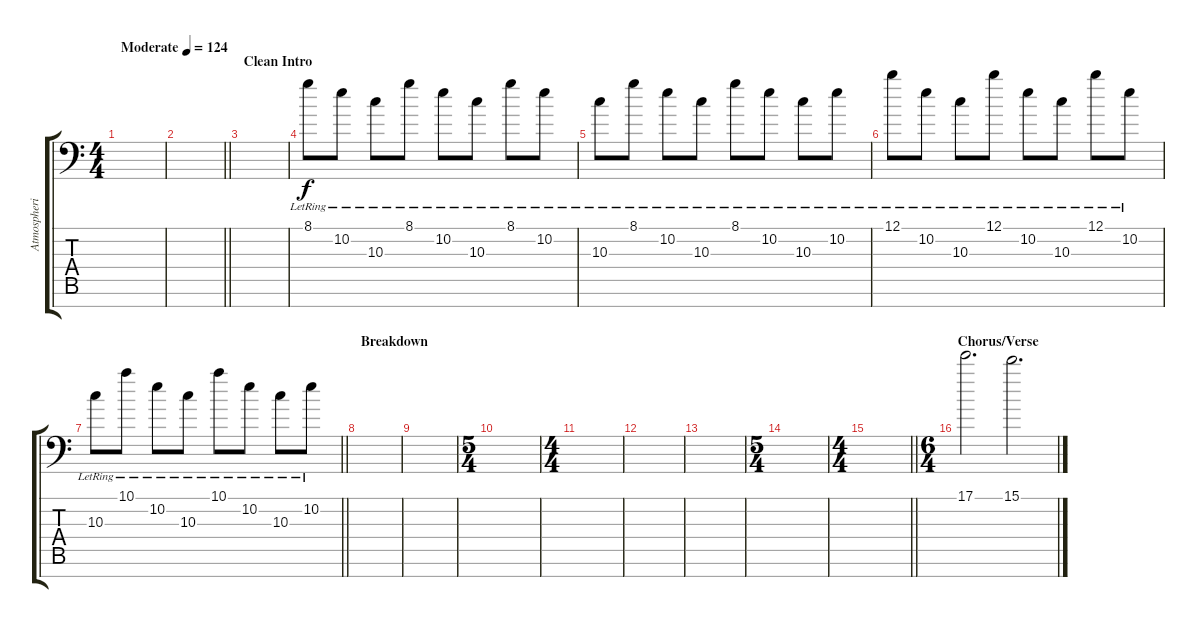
\track ("Atmospherics 2" "Atmospheri") {instrument distortionguitar}
\staff {score tabs}
\tuning (B3 Gb3 D3 A2 E2 A1 E1) {hide}
\ts (4 4)
\tempo (124 "Moderate")
\clef f4
\ks c
|
\barLineRight lightlight
|
\section ("" "Clean Intro")
|
8.1{lr}.8{instrument electricguitarjazz} 10.2{lr}.8 10.3{lr}.8 8.1{lr}.8 10.2{lr}.8 10.3{lr}.8 8.1{lr}.8 10.2{lr}.8 |
10.3{lr}.8 8.1{lr}.8 10.2{lr}.8 10.3{lr}.8 8.1{lr}.8 10.2{lr}.8 10.3{lr}.8 10.2{lr}.8 |
12.1{lr}.8 10.2{lr}.8 10.3{lr}.8 12.1{lr}.8 10.2{lr}.8 10.3{lr}.8 12.1{lr}.8 10.2{lr}.8 |
\barLineRight lightlight
10.3{lr}.8 10.1{lr}.8 10.2{lr}.8 10.3{lr}.8 10.1{lr}.8 10.2{lr}.8 10.3{lr}.8 10.2{lr}.8 |
\section ("" "Breakdown")
|
|
\ts (5 4)
|
\ts (4 4)
|
|
|
\ts (5 4)
|
\ts (4 4)
\barLineRight lightlight
|
\ts (6 4)
\section ("" "Chorus/Verse")
17.1.2{d instrument electricbassfinger} 15.1.2{d}
